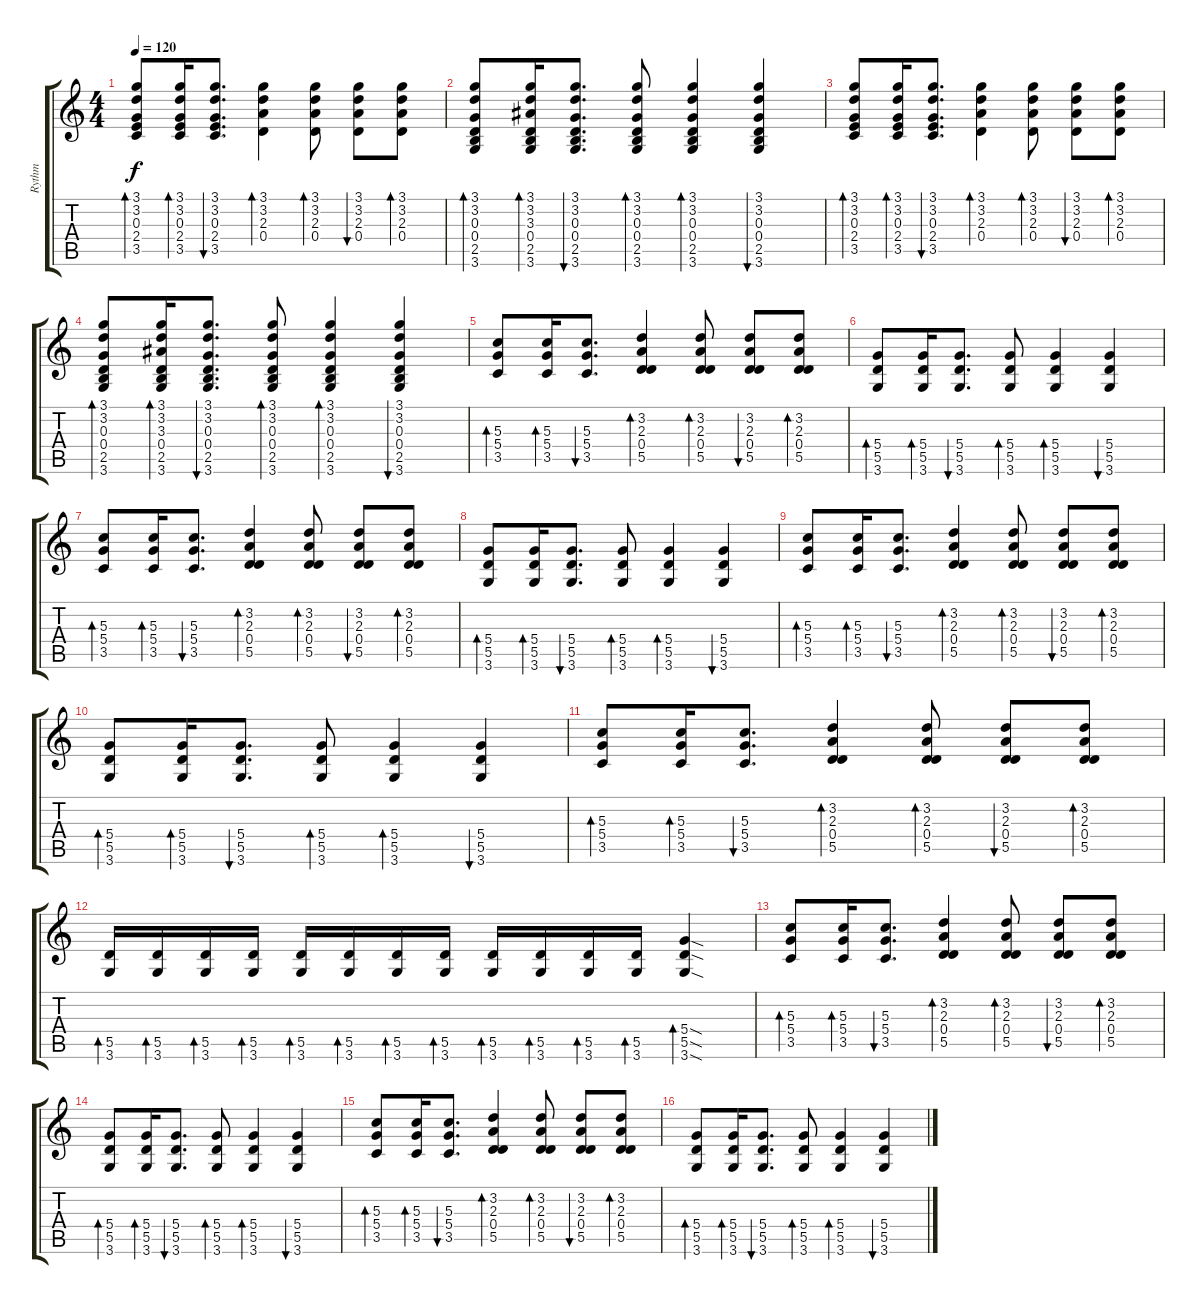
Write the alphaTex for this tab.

\track ("Rythm" "Rythm") {instrument electricguitarjazz}
\staff {score tabs}
\tuning (E4 B3 G3 D3 A2 E2) {hide}
\ts (4 4)
\tempo 120
\clef g2
\ks c
(3.1 3.2 0.3 2.4 3.5).8{bd 60 dy f} (3.1 3.2 0.3 2.4 3.5).16{bd 60} (3.1 3.2 0.3 2.4 3.5).8{d bu 60} (3.1 3.2 2.3 0.4).4{bd 60} (3.1 3.2 2.3 0.4).8{bd 60} (3.1 3.2 2.3 0.4).8{bu 60} (3.1 3.2 2.3 0.4).8{bd 60} |
(3.1 3.2 0.3 0.4 2.5 3.6).8{bd 60} (3.1 3.2 3.3 0.4 2.5 3.6).16{bd 60} (3.1 3.2 0.3 0.4 2.5 3.6).8{d bu 60} (3.1 3.2 0.3 0.4 2.5 3.6).8{bd 60} (3.1 3.2 0.3 0.4 2.5 3.6).4{bd 60} (3.1 3.2 0.3 0.4 2.5 3.6).4{bu 60} |
(3.1 3.2 0.3 2.4 3.5).8{bd 60} (3.1 3.2 0.3 2.4 3.5).16{bd 60} (3.1 3.2 0.3 2.4 3.5).8{d bu 60} (3.1 3.2 2.3 0.4).4{bd 60} (3.1 3.2 2.3 0.4).8{bd 60} (3.1 3.2 2.3 0.4).8{bu 60} (3.1 3.2 2.3 0.4).8{bd 60} |
(3.1 3.2 0.3 0.4 2.5 3.6).8{bd 60} (3.1 3.2 3.3 0.4 2.5 3.6).16{bd 60} (3.1 3.2 0.3 0.4 2.5 3.6).8{d bu 60} (3.1 3.2 0.3 0.4 2.5 3.6).8{bd 60} (3.1 3.2 0.3 0.4 2.5 3.6).4{bd 60} (3.1 3.2 0.3 0.4 2.5 3.6).4{bu 60} |
(5.3 5.4 3.5).8{bd 60 instrument distortionguitar} (5.3 5.4 3.5).16{bd 60} (5.3 5.4 3.5).8{d bu 60} (3.2 2.3 0.4 5.5).4{bd 60} (3.2 2.3 0.4 5.5).8{bd 60} (3.2 2.3 0.4 5.5).8{bu 60} (3.2 2.3 0.4 5.5).8{bd 60} |
(5.4 5.5 3.6).8{bd 60} (5.4 5.5 3.6).16{bd 60} (5.4 5.5 3.6).8{d bu 60} (5.4 5.5 3.6).8{bd 60} (5.4 5.5 3.6).4{bd 60} (5.4 5.5 3.6).4{bu 60} |
(5.3 5.4 3.5).8{bd 60 instrument distortionguitar} (5.3 5.4 3.5).16{bd 60} (5.3 5.4 3.5).8{d bu 60} (3.2 2.3 0.4 5.5).4{bd 60} (3.2 2.3 0.4 5.5).8{bd 60} (3.2 2.3 0.4 5.5).8{bu 60} (3.2 2.3 0.4 5.5).8{bd 60} |
(5.4 5.5 3.6).8{bd 60} (5.4 5.5 3.6).16{bd 60} (5.4 5.5 3.6).8{d bu 60} (5.4 5.5 3.6).8{bd 60} (5.4 5.5 3.6).4{bd 60} (5.4 5.5 3.6).4{bu 60} |
(5.3 5.4 3.5).8{bd 60 instrument distortionguitar} (5.3 5.4 3.5).16{bd 60} (5.3 5.4 3.5).8{d bu 60} (3.2 2.3 0.4 5.5).4{bd 60} (3.2 2.3 0.4 5.5).8{bd 60} (3.2 2.3 0.4 5.5).8{bu 60} (3.2 2.3 0.4 5.5).8{bd 60} |
(5.4 5.5 3.6).8{bd 60} (5.4 5.5 3.6).16{bd 60} (5.4 5.5 3.6).8{d bu 60} (5.4 5.5 3.6).8{bd 60} (5.4 5.5 3.6).4{bd 60} (5.4 5.5 3.6).4{bu 60} |
(5.3 5.4 3.5).8{bd 60 instrument distortionguitar} (5.3 5.4 3.5).16{bd 60} (5.3 5.4 3.5).8{d bu 60} (3.2 2.3 0.4 5.5).4{bd 60} (3.2 2.3 0.4 5.5).8{bd 60} (3.2 2.3 0.4 5.5).8{bu 60} (3.2 2.3 0.4 5.5).8{bd 60} |
(5.5 3.6).16{bd 60} (5.5 3.6).16{bd 60} (5.5 3.6).16{bd 60} (5.5 3.6).16{bd 60} (5.5 3.6).16{bd 60} (5.5 3.6).16{bd 60} (5.5 3.6).16{bd 60} (5.5 3.6).16{bd 60} (5.5 3.6).16{bd 60} (5.5 3.6).16{bd 60} (5.5 3.6).16{bd 60} (5.5 3.6).16{bd 60} (5.4{sod} 5.5{sod} 3.6{sod}).4{bd 60} |
(5.3 5.4 3.5).8{bd 60 instrument distortionguitar} (5.3 5.4 3.5).16{bd 60} (5.3 5.4 3.5).8{d bu 60} (3.2 2.3 0.4 5.5).4{bd 60} (3.2 2.3 0.4 5.5).8{bd 60} (3.2 2.3 0.4 5.5).8{bu 60} (3.2 2.3 0.4 5.5).8{bd 60} |
(5.4 5.5 3.6).8{bd 60} (5.4 5.5 3.6).16{bd 60} (5.4 5.5 3.6).8{d bu 60} (5.4 5.5 3.6).8{bd 60} (5.4 5.5 3.6).4{bd 60} (5.4 5.5 3.6).4{bu 60} |
(5.3 5.4 3.5).8{bd 60} (5.3 5.4 3.5).16{bd 60} (5.3 5.4 3.5).8{d bu 60} (3.2 2.3 0.4 5.5).4{bd 60} (3.2 2.3 0.4 5.5).8{bd 60} (3.2 2.3 0.4 5.5).8{bu 60} (3.2 2.3 0.4 5.5).8{bd 60} |
(5.4 5.5 3.6).8{bd 60} (5.4 5.5 3.6).16{bd 60} (5.4 5.5 3.6).8{d bu 60} (5.4 5.5 3.6).8{bd 60} (5.4 5.5 3.6).4{bd 60} (5.4 5.5 3.6).4{bu 60}
